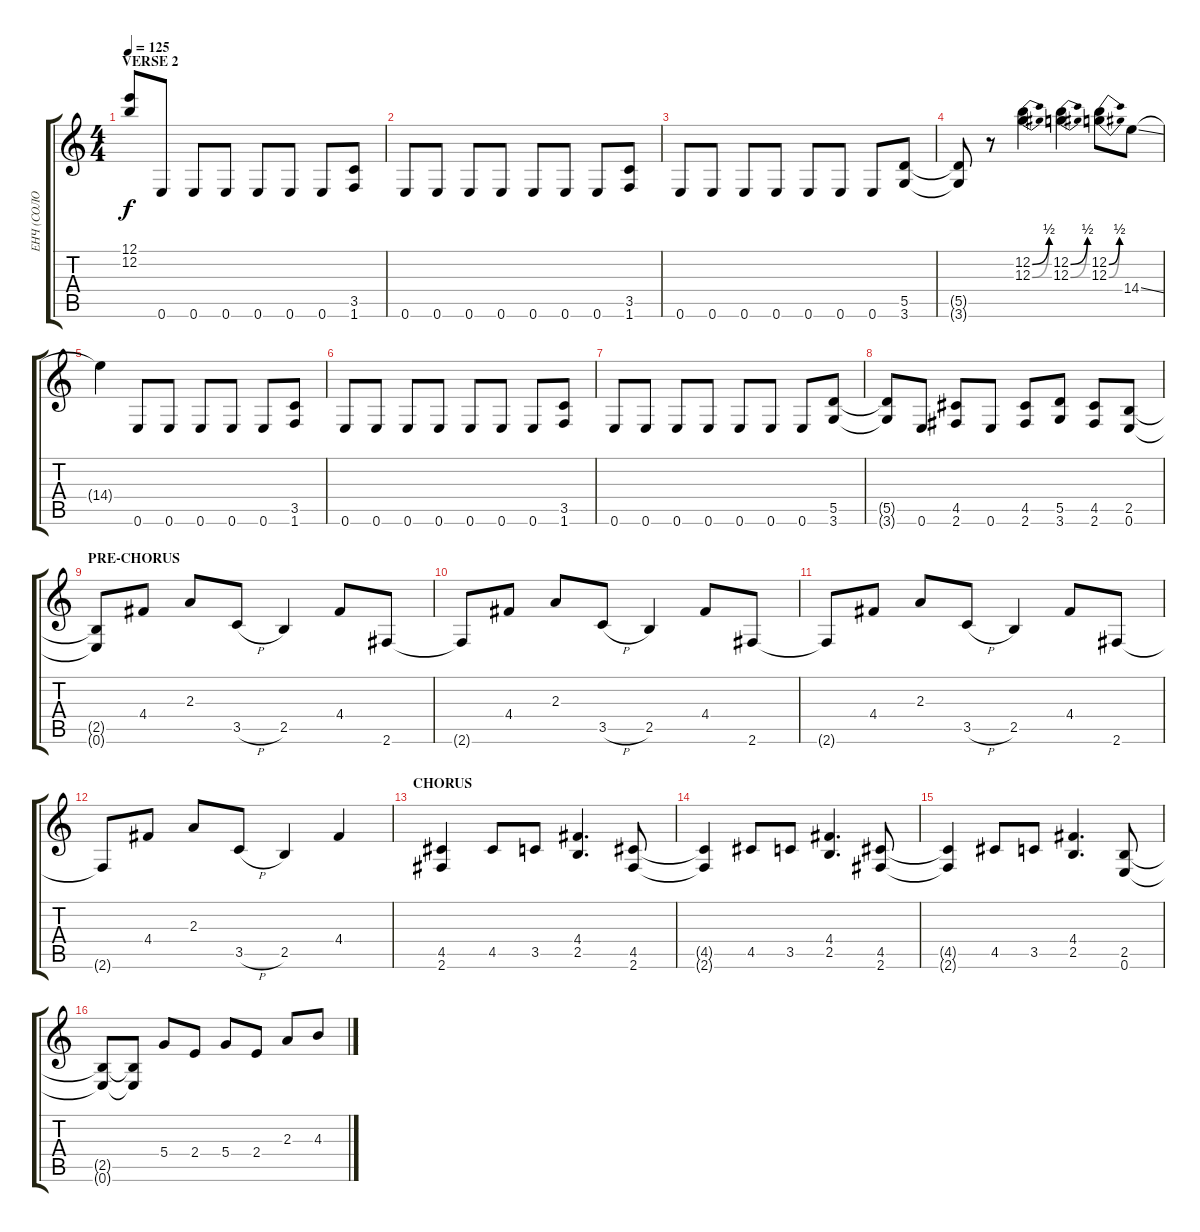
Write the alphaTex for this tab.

\track ("ЕНЧ (СОЛО гитара)" "ЕНЧ (СОЛО ") {instrument distortionguitar}
\staff {score tabs}
\tuning (E4 B3 G3 D3 A2 E2) {hide}
\ts (4 4)
\section ("" "VERSE 2")
\tempo 125
\clef g2
\ks c
(12.1{t} 12.2{t}).8{dy f} 0.6.8 0.6.8 0.6.8 0.6.8 0.6.8 0.6.8 (3.5 1.6).8 |
0.6.8 0.6.8 0.6.8 0.6.8 0.6.8 0.6.8 0.6.8 (3.5 1.6).8 |
0.6.8 0.6.8 0.6.8 0.6.8 0.6.8 0.6.8 0.6.8 (5.5 3.6).8 |
(5.5{t} 3.6{t}).8 r.8 (12.2{be (bend 0 0 60 2)} 12.3{be (bend 0 0 60 2)}).4 (12.2{be (bend 0 0 60 2)} 12.3{be (bend 0 0 60 2)}).4 (12.2{be (bend 0 0 60 2)} 12.3{be (bend 0 0 60 2)}).8 14.4{ss}.8 |
14.4{t}.4 0.6.8 0.6.8 0.6.8 0.6.8 0.6.8 (3.5 1.6).8 |
0.6.8 0.6.8 0.6.8 0.6.8 0.6.8 0.6.8 0.6.8 (3.5 1.6).8 |
0.6.8 0.6.8 0.6.8 0.6.8 0.6.8 0.6.8 0.6.8 (5.5 3.6).8 |
(5.5{t} 3.6{t}).8 0.6.8 (4.5 2.6).8 0.6.8 (4.5 2.6).8 (5.5 3.6).8 (4.5 2.6).8 (2.5 0.6).8 |
\section ("" "PRE-CHORUS")
(2.5{t} 0.6{t}).8 4.4.8 2.3.8 3.5{h}.8 2.5.4 4.4.8 2.6.8 |
2.6{t}.8 4.4.8 2.3.8 3.5{h}.8 2.5.4 4.4.8 2.6.8 |
2.6{t}.8 4.4.8 2.3.8 3.5{h}.8 2.5.4 4.4.8 2.6.8 |
2.6{t}.8 4.4.8 2.3.8 3.5{h}.8 2.5.4 4.4.4 |
\section ("" "CHORUS")
(4.5 2.6).4 4.5.8 3.5.8 (4.4 2.5).4{d} (4.5 2.6).8 |
(4.5{t} 2.6{t}).4 4.5.8 3.5.8 (4.4 2.5).4{d} (4.5 2.6).8 |
(4.5{t} 2.6{t}).4 4.5.8 3.5.8 (4.4 2.5).4{d} (2.5 0.6).8 |
(2.5{t} 0.6{t}).8 (2.5{t} 0.6{t}).8 5.4.8 2.4.8 5.4.8 2.4.8 2.3.8 4.3.8
